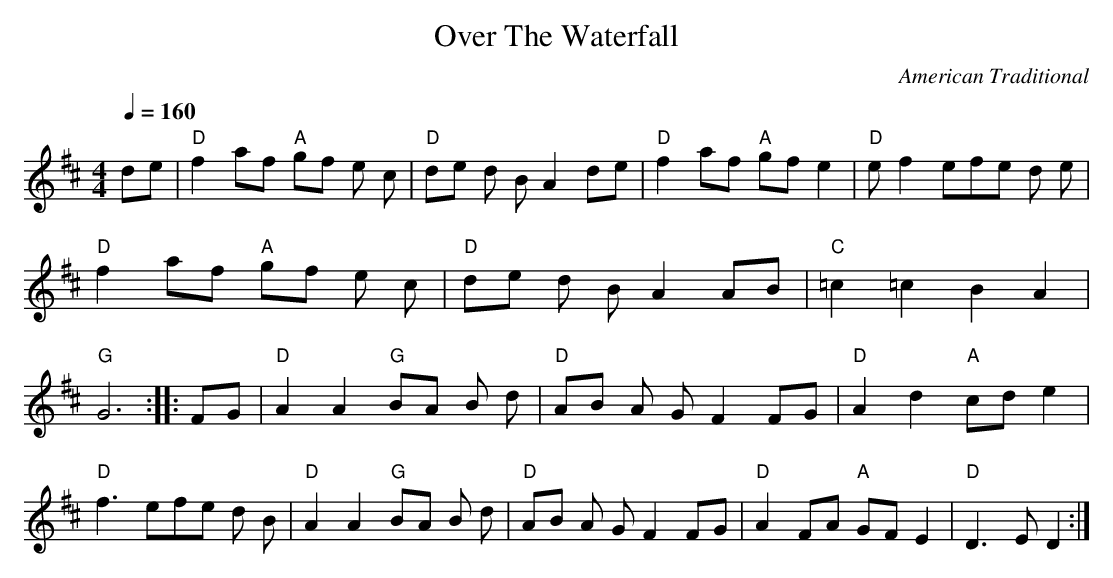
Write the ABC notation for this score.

X:1
T:Over The Waterfall
C:American Traditional
M:4/4
L:1/8
Q:1/4=160
K:Dmaj
de |\
"D"f2af "A"gf e c |\
"D"de d B A2de |\
"D"f2af "A"gf e2|\
"D"ef2efe d e |\
"D"f2af "A"gf e c |\
"D"de d B A2AB |\
"C"=c2=c2B2A2|\
"G"G6:: FG |\
"D"A2A2"G"BA B d |\
"D"AB A G F2FG |\
"D"A2d2"A"cd e2|\
"D"f3efe d B |\
"D"A2A2"G"BA B d |\
"D"AB A G F2FG |\
"D"A2FA "A"GF E2|\
"D"D3ED2:|
